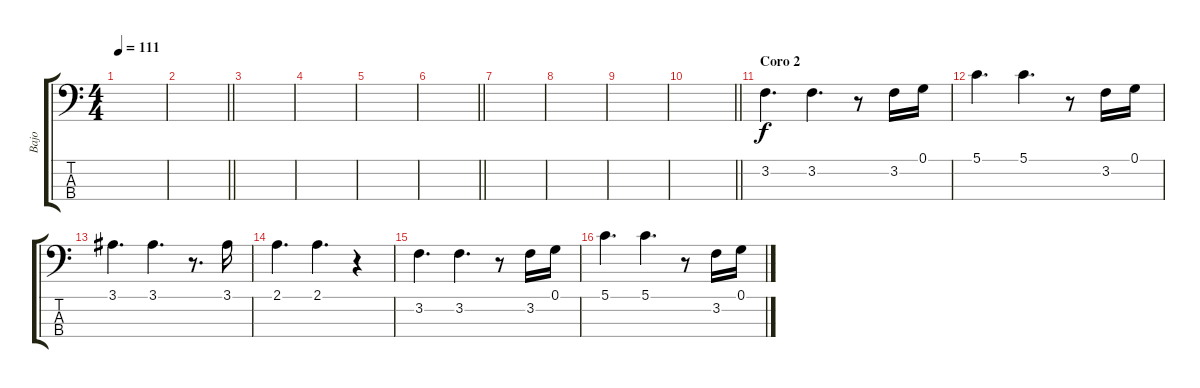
\track ("Bajo" "Bajo") {instrument synthbass1}
\staff {score tabs}
\tuning (G2 D2 A1 E1) {hide}
\ts (4 4)
\tempo 111
\clef f4
\ks c
|
\barLineRight lightlight
|
|
|
|
\barLineRight lightlight
|
|
|
|
\barLineRight lightlight
|
\section ("" "Coro 2")
3.2.4{d} 3.2.4{d} r.8 3.2.16 0.1.16 |
5.1.4{d} 5.1.4{d} r.8 3.2.16 0.1.16 |
3.1.4{d} 3.1.4{d} r.8{d} 3.1.16 |
2.1.4{d} 2.1.4{d} r.4 |
3.2.4{d} 3.2.4{d} r.8 3.2.16 0.1.16 |
5.1.4{d} 5.1.4{d} r.8 3.2.16 0.1.16
